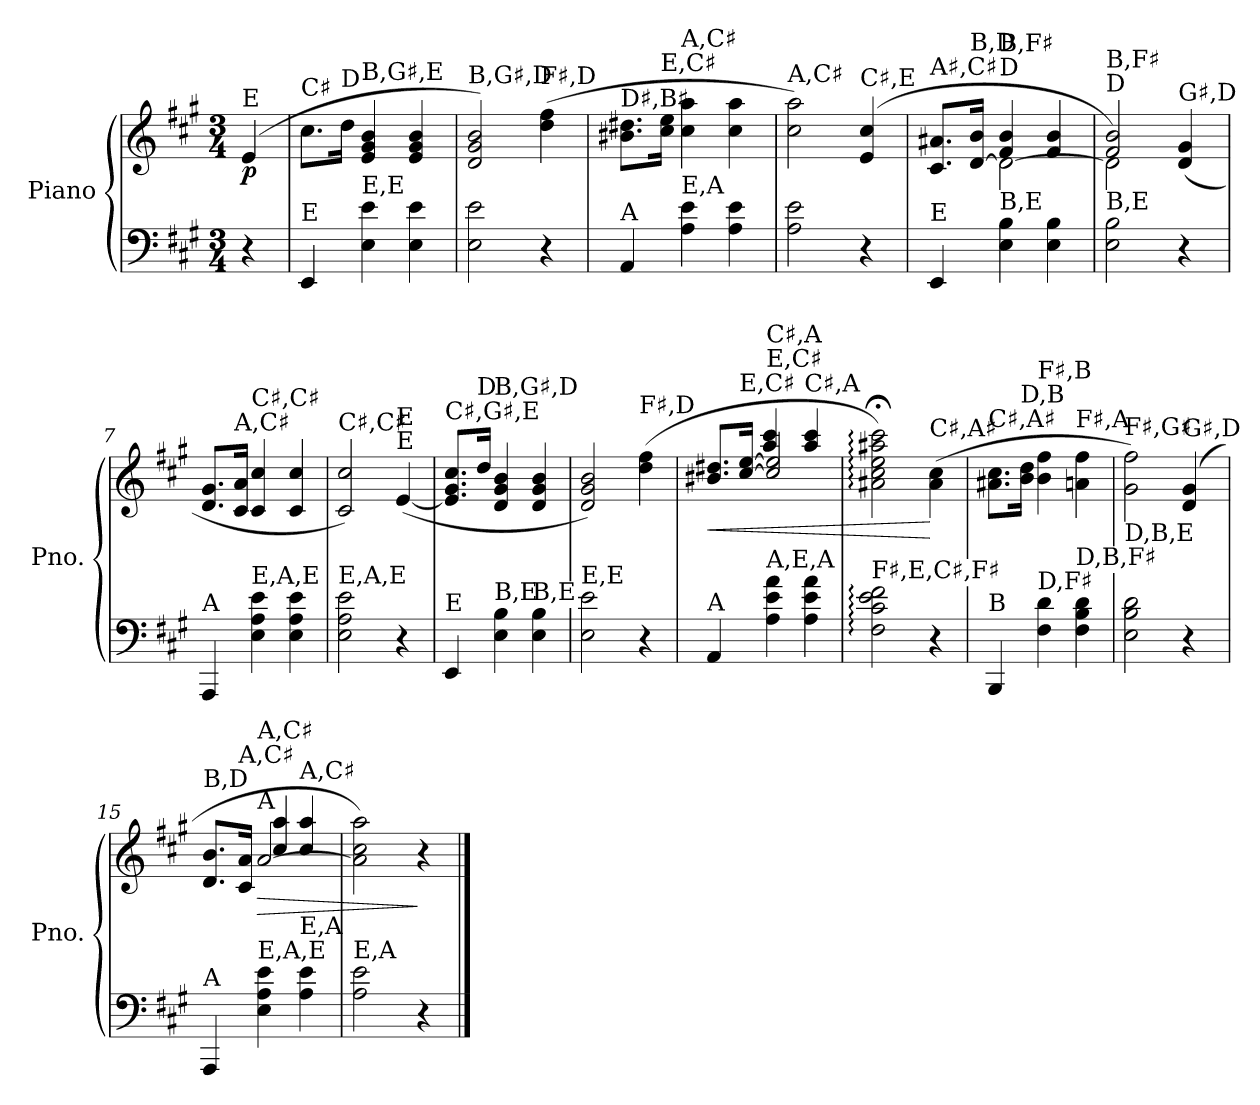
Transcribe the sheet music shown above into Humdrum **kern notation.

**kern	**kern	**dynam
*part1	*part1	*part1
*staff2	*staff1	*staff1/2
*I"Piano	*	*
*I'Pno.	*	*
*clefF4	*clefG2	*
*k[f#c#g#]	*k[f#c#g#]	*
*M3/4	*M3/4	*
*MM65	*MM65	*
=	=	=
!	!LO:TX:a:t=E	!
!	!	!LO:DY:b
4r	(4e/	p
=1	=1	=1
!	!LO:TX:a:t=C♯	!
!LO:TX:a:t=E	!	!
4EE/	8.cc#\L	.
!	!LO:TX:a:t=D	!
.	16dd\Jk	.
!	!LO:TX:a:t=B,G♯,E	!
!LO:TX:a:t=E,E	!	!
4E\ 4e\	4e/ 4g#/ 4b/	.
4E\ 4e\	4e/ 4g#/ 4b/	.
=2	=2	=2
!	!LO:TX:a:t=B,G♯,D	!
2E\ 2e\	2d/ 2g#/ 2b/)	.
!	!LO:TX:a:t=F♯,D	!
4r	(4dd\ 4ff#\	.
=3	=3	=3
!	!LO:TX:a:t=D♯,B♯	!
!LO:TX:a:t=A	!	!
4AA/	8.b#X\ 8.dd#X\L	.
!	!LO:TX:a:t=E,C♯	!
.	16cc#\ 16ee\Jk	.
!	!LO:TX:a:t=A,C♯	!
!LO:TX:a:t=E,A	!	!
4A\ 4e\	4cc#\ 4aa\	.
4A\ 4e\	4cc#\ 4aa\	.
!!LO:LB:g=z
=4	=4	=4
!	!LO:TX:a:t=A,C♯	!
2A\ 2e\	2cc#\ 2aa\)	.
!	!LO:TX:a:t=C♯,E	!
4r	(4e/ 4cc#/	.
=5	=5	=5
*	*^	*
!	!LO:TX:a:t=A♯,C♯	!	!
!LO:TX:a:t=E	!	!	!
4EE/	8.c#/ 8.a#X/L	4ryy	.
!	!LO:TX:a:t=B,D	!	!
.	[16d/ 16b/Jk	.	.
!	!LO:TX:a:t=D	!	!
!	!LO:TX:a:t=B,F♯	!	!
!LO:TX:a:t=B,E	!	!	!
4E\ 4B\	2d\_	4f#/ 4b/	.
4E\ 4B\	.	4f#/ 4b/	.
=6	=6	=6	=6
!	!LO:TX:a:t=D	!	!
!	!LO:TX:a:t=B,F♯	!	!
!LO:TX:a:t=B,E	!	!	!
2E\ 2B\	2d\])	2f#/ 2b/	.
!	!LO:TX:a:t=G♯,D	!	!
4r	(4d/ 4g#/	4ryy	.
=7	=7	=7	=7
!LO:TX:a:t=A	!	!	!
*	*v	*v	*
4AAA/	8.d/ 8.g#/L	.
!	!LO:TX:a:t=A,C♯	!
.	16c#/ 16a/Jk	.
!	!LO:TX:a:t=C♯,C♯	!
!LO:TX:a:t=E,A,E	!	!
4E\ 4A\ 4e\	4c#/ 4cc#/	.
4E\ 4A\ 4e\	4c#/ 4cc#/	.
!!LO:LB:g=z
=8	=8	=8
!	!LO:TX:a:t=C♯,C♯	!
!LO:TX:a:t=E,A,E	!	!
2E\ 2A\ 2e\	2c#/ 2cc#/)	.
!	!LO:TX:a:t=E	!
!	!LO:TX:a:t=E	!
4r	([4e/	.
=9	=9	=9
!	!LO:TX:a:t=C♯,G♯,E	!
!LO:TX:a:t=E	!	!
4EE/	8.e/] 8.g#/ 8.cc#/L	.
!	!LO:TX:a:t=D	!
.	16dd/Jk	.
!	!LO:TX:a:t=B,G♯,D	!
!LO:TX:a:t=B,E	!	!
4E\ 4B\	4d/ 4g#/ 4b/	.
!LO:TX:a:t=B,E	!	!
4E\ 4B\	4d/ 4g#/ 4b/	.
=10	=10	=10
!LO:TX:a:t=E,E	!	!
2E\ 2e\	2d/ 2g#/ 2b/)	.
!	!LO:TX:a:t=F♯,D	!
4r	(4dd\ 4ff#\	.
=11	=11	=11
!	!LO:TX:a:t=D♯,B♯	!
!LO:TX:a:t=A	!	!
!	!	!LO:HP:b
*	*^	*
4AA/	8.b#X/ 8.dd#X/L	4ryy	<
!	!LO:TX:a:t=E,C♯	!	!
.	[16cc#/ [16ee/Jk	.	.
!	!LO:TX:a:t=E,C♯	!	!
!	!LO:TX:a:t=C♯,A	!	!
!LO:TX:a:t=A,E,A	!	!	!
4A\ 4e\ 4a\	2cc#/] 2ee/]	4aa/ 4ccc#/	.
!	!	!LO:TX:a:t=C♯,A	!
4A\ 4e\ 4a\	.	4aa/ 4ccc#/	.
!!LO:LB:g=z
=12	=12	=12	=12
!	!LO:TX:a:t=C♯,A♯,E,C♯,A♯	!	!
!LO:TX:a:t=F♯,E,C♯,F♯	!	!	!
*	*v	*v	*
2F#\: 2c#\: 2e\: 2f#\:	2a#X\;<: 2cc#\;<: 2ee\;<: 2aa#X\;<: 2ccc#\;<:)	.
!	!LO:TX:a:t=C♯,A♯	!
4r	(4a#\ 4cc#\	[
=13	=13	=13
!	!LO:TX:a:t=C♯,A♯	!
!LO:TX:a:t=B	!	!
4BBB/	8.a#X\ 8.cc#\L	.
!	!LO:TX:a:t=D,B	!
.	16b\ 16dd\Jk	.
!	!LO:TX:a:t=F♯,B	!
!LO:TX:a:t=D,F♯	!	!
4F#\ 4d\	4b\ 4ff#\	.
!	!LO:TX:a:t=F♯,A	!
!LO:TX:a:t=D,B,F♯	!	!
4F#\ 4B\ 4d\	4an\ 4ff#\	.
=14	=14	=14
!	!LO:TX:a:t=F♯,G♯	!
!LO:TX:a:t=D,B,E	!	!
2E\ 2B\ 2d\	2g#\ 2ff#\)	.
!	!LO:TX:a:t=G♯,D	!
4r	(4d/ 4g#/	.
=15	=15	=15
*	*^	*
!	!LO:TX:a:t=B,D	!	!
!LO:TX:a:t=A	!	!	!
4AAA/	8.d/ 8.b/L	4ryy	.
!	!LO:TX:a:t=A,C♯	!	!
.	16c#/ 16a/Jk	.	.
!	!LO:TX:a:t=A	!	!
!	!LO:TX:a:t=A,C♯	!	!
!LO:TX:a:t=E,A,E	!	!	!
!	!	!	!LO:HP:b
4E\ 4A\ 4e\	[2a/	4cc#/ 4aa/	>
!	!	!LO:TX:a:t=A,C♯	!
!LO:TX:a:t=E,A	!	!	!
4A\ 4e\	.	4cc#/ 4aa/	.
=16	=16	=16	=16
!	!LO:TX:a:t=A,C♯,A	!	!
!LO:TX:a:t=E,A	!	!	!
*	*v	*v	*
2A\ 2e\	2a\] 2cc#\ 2aa\)	.
4r	4r	]
==	==	==
*-	*-	*-
